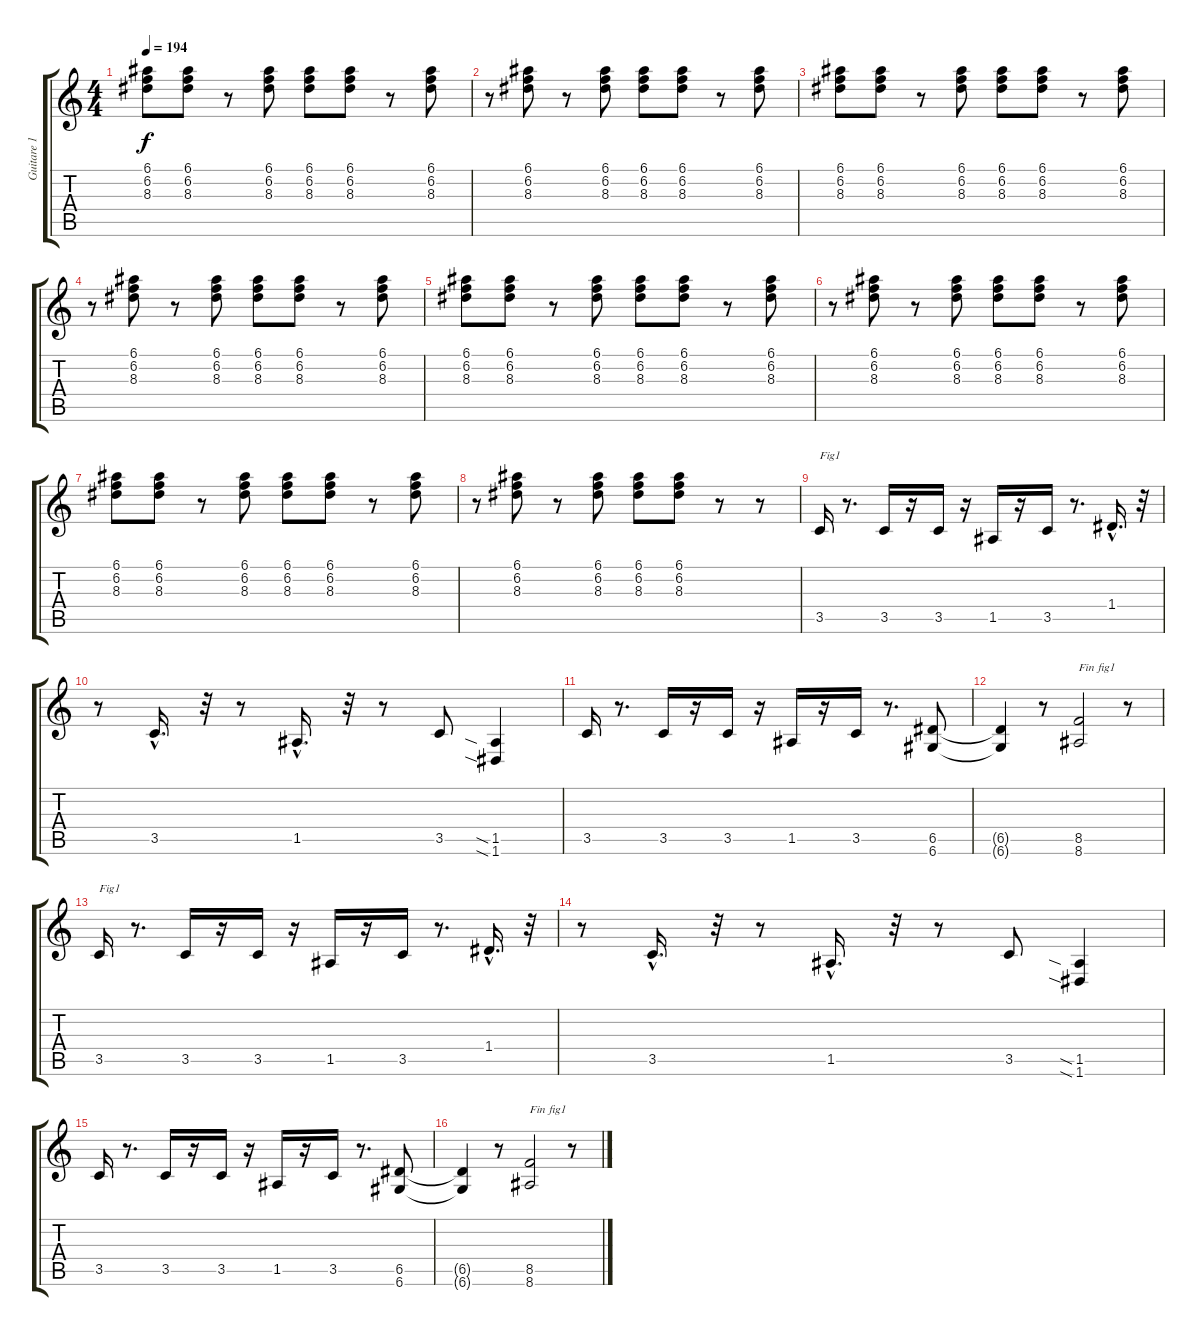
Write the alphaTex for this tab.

\track ("Guitare 1 Dr-D" "Guitare 1 ") {instrument distortionguitar}
\staff {score tabs}
\tuning (E4 B3 G3 D3 A2 D2) {hide}
\ts (4 4)
\tempo 194
\clef g2
\ks c
(6.1 6.2 8.3).8{dy f} (6.1 6.2 8.3).8 r.8 (6.1 6.2 8.3).8 (6.1 6.2 8.3).8 (6.1 6.2 8.3).8 r.8 (6.1 6.2 8.3).8 |
r.8 (6.1 6.2 8.3).8 r.8 (6.1 6.2 8.3).8 (6.1 6.2 8.3).8 (6.1 6.2 8.3).8 r.8 (6.1 6.2 8.3).8 |
(6.1 6.2 8.3).8 (6.1 6.2 8.3).8 r.8 (6.1 6.2 8.3).8 (6.1 6.2 8.3).8 (6.1 6.2 8.3).8 r.8 (6.1 6.2 8.3).8 |
r.8 (6.1 6.2 8.3).8 r.8 (6.1 6.2 8.3).8 (6.1 6.2 8.3).8 (6.1 6.2 8.3).8 r.8 (6.1 6.2 8.3).8 |
(6.1 6.2 8.3).8 (6.1 6.2 8.3).8 r.8 (6.1 6.2 8.3).8 (6.1 6.2 8.3).8 (6.1 6.2 8.3).8 r.8 (6.1 6.2 8.3).8 |
r.8 (6.1 6.2 8.3).8 r.8 (6.1 6.2 8.3).8 (6.1 6.2 8.3).8 (6.1 6.2 8.3).8 r.8 (6.1 6.2 8.3).8 |
(6.1 6.2 8.3).8 (6.1 6.2 8.3).8 r.8 (6.1 6.2 8.3).8 (6.1 6.2 8.3).8 (6.1 6.2 8.3).8 r.8 (6.1 6.2 8.3).8 |
r.8 (6.1 6.2 8.3).8 r.8 (6.1 6.2 8.3).8 (6.1 6.2 8.3).8 (6.1 6.2 8.3).8 r.8 r.8 |
3.5.16{txt "Fig1"} r.8{d} 3.5.16 r.16 3.5.16 r.16 1.5.16 r.16 3.5.16 r.8{d} 1.4{hac}.16{d} r.32 |
r.8 3.5{hac}.16{d} r.32 r.8 1.5{hac}.16{d} r.32 r.8 3.5.8 (1.5{sia} 1.6{sia}).4 |
3.5.16 r.8{d} 3.5.16 r.16 3.5.16 r.16 1.5.16 r.16 3.5.16 r.8{d} (6.5 6.6).8 |
(6.5{t} 6.6{t}).4 r.8 (8.5 8.6).2{txt "Fin fig1"} r.8 |
3.5.16{txt "Fig1"} r.8{d} 3.5.16 r.16 3.5.16 r.16 1.5.16 r.16 3.5.16 r.8{d} 1.4{hac}.16{d} r.32 |
r.8 3.5{hac}.16{d} r.32 r.8 1.5{hac}.16{d} r.32 r.8 3.5.8 (1.5{sia} 1.6{sia}).4 |
3.5.16 r.8{d} 3.5.16 r.16 3.5.16 r.16 1.5.16 r.16 3.5.16 r.8{d} (6.5 6.6).8 |
(6.5{t} 6.6{t}).4 r.8 (8.5 8.6).2{txt "Fin fig1"} r.8
